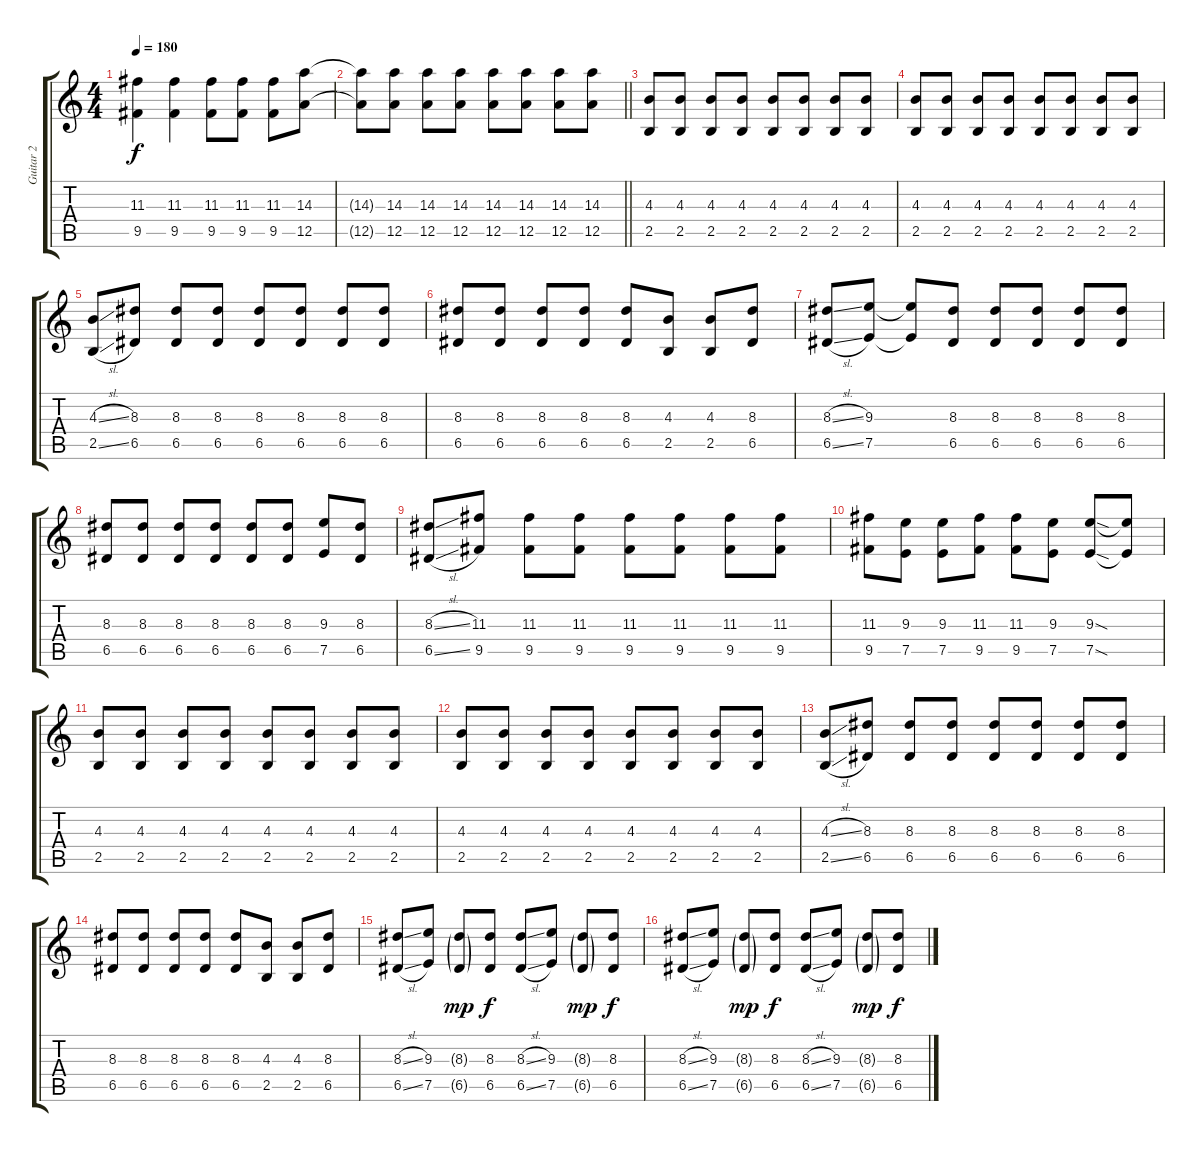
\track ("Guitar 2" "Guitar 2") {instrument overdrivenguitar}
\staff {score tabs}
\tuning (E4 B3 G3 D3 A2 E2) {hide}
\ts (4 4)
\tempo 180
\clef g2
\ks c
(11.3 9.5).4{dy f} (11.3 9.5).4 (11.3 9.5).8 (11.3 9.5).8 (11.3 9.5).8 (14.3 12.5).8 |
\barLineRight lightlight
(14.3{t} 12.5{t}).8 (14.3 12.5).8 (14.3 12.5).8 (14.3 12.5).8 (14.3 12.5).8 (14.3 12.5).8 (14.3 12.5).8 (14.3 12.5).8 |
(4.3 2.5).8{volume 16} (4.3 2.5).8 (4.3 2.5).8 (4.3 2.5).8 (4.3 2.5).8 (4.3 2.5).8 (4.3 2.5).8 (4.3 2.5).8 |
(4.3 2.5).8 (4.3 2.5).8 (4.3 2.5).8 (4.3 2.5).8 (4.3 2.5).8 (4.3 2.5).8 (4.3 2.5).8 (4.3 2.5).8 |
(4.3{sl} 2.5{sl}).8 (8.3 6.5).8 (8.3 6.5).8 (8.3 6.5).8 (8.3 6.5).8 (8.3 6.5).8 (8.3 6.5).8 (8.3 6.5).8 |
(8.3 6.5).8 (8.3 6.5).8 (8.3 6.5).8 (8.3 6.5).8 (8.3 6.5).8 (4.3 2.5).8 (4.3 2.5).8 (8.3 6.5).8 |
(8.3{sl} 6.5{sl}).8 (9.3 7.5).8 (9.3{t} 7.5{t}).8 (8.3 6.5).8 (8.3 6.5).8 (8.3 6.5).8 (8.3 6.5).8 (8.3 6.5).8 |
(8.3 6.5).8 (8.3 6.5).8 (8.3 6.5).8 (8.3 6.5).8 (8.3 6.5).8 (8.3 6.5).8 (9.3 7.5).8 (8.3 6.5).8 |
(8.3{sl} 6.5{sl}).8 (11.3 9.5).8 (11.3 9.5).8 (11.3 9.5).8 (11.3 9.5).8 (11.3 9.5).8 (11.3 9.5).8 (11.3 9.5).8 |
(11.3 9.5).8 (9.3 7.5).8 (9.3 7.5).8 (11.3 9.5).8 (11.3 9.5).8 (9.3 7.5).8 (9.3{sod} 7.5{sod}).8 (9.3{t} 7.5{t}).8 |
(4.3 2.5).8 (4.3 2.5).8 (4.3 2.5).8 (4.3 2.5).8 (4.3 2.5).8 (4.3 2.5).8 (4.3 2.5).8 (4.3 2.5).8 |
(4.3 2.5).8 (4.3 2.5).8 (4.3 2.5).8 (4.3 2.5).8 (4.3 2.5).8 (4.3 2.5).8 (4.3 2.5).8 (4.3 2.5).8 |
(4.3{sl} 2.5{sl}).8 (8.3 6.5).8 (8.3 6.5).8 (8.3 6.5).8 (8.3 6.5).8 (8.3 6.5).8 (8.3 6.5).8 (8.3 6.5).8 |
(8.3 6.5).8 (8.3 6.5).8 (8.3 6.5).8 (8.3 6.5).8 (8.3 6.5).8 (4.3 2.5).8 (4.3 2.5).8 (8.3 6.5).8 |
(8.3{sl} 6.5{sl}).8 (9.3 7.5).8 (8.3{g} 6.5{g}).8{dy mp} (8.3 6.5).8{dy f} (8.3{sl} 6.5{sl}).8 (9.3 7.5).8 (8.3{g} 6.5{g}).8{dy mp} (8.3 6.5).8{dy f} |
(8.3{sl} 6.5{sl}).8 (9.3 7.5).8 (8.3{g} 6.5{g}).8{dy mp} (8.3 6.5).8{dy f} (8.3{sl} 6.5{sl}).8 (9.3 7.5).8 (8.3{g} 6.5{g}).8{dy mp} (8.3 6.5).8{dy f}
